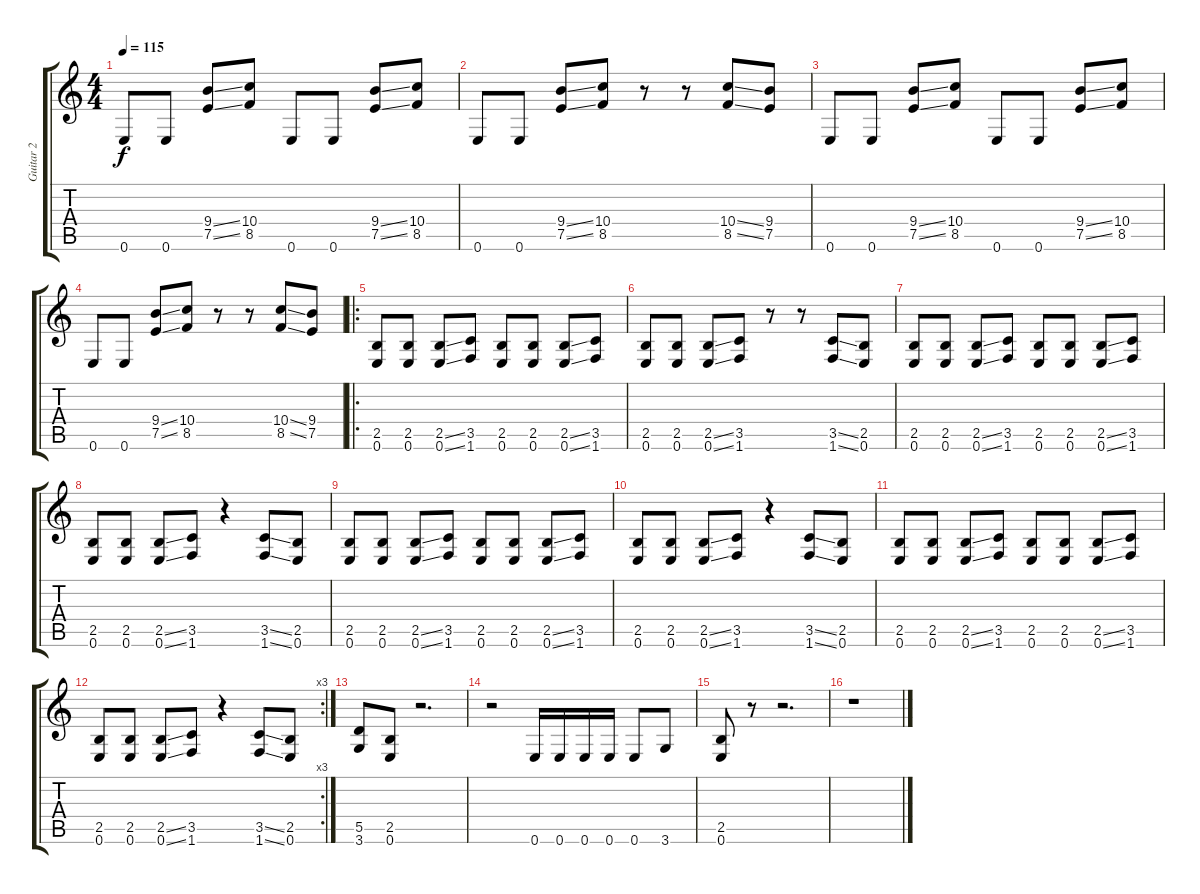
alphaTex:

\track ("Guitar 2" "Guitar 2") {instrument distortionguitar}
\staff {score tabs}
\tuning (E4 B3 G3 D3 A2 E2) {hide}
\ts (4 4)
\tempo 115
\clef g2
\ks c
0.6.8{dy f} 0.6.8 (9.4{ss} 7.5{ss}).8 (10.4 8.5).8 0.6.8 0.6.8 (9.4{ss} 7.5{ss}).8 (10.4 8.5).8 |
0.6.8 0.6.8 (9.4{ss} 7.5{ss}).8 (10.4 8.5).8 r.8 r.8 (10.4{ss} 8.5{ss}).8 (9.4 7.5).8 |
0.6.8 0.6.8 (9.4{ss} 7.5{ss}).8 (10.4 8.5).8 0.6.8 0.6.8 (9.4{ss} 7.5{ss}).8 (10.4 8.5).8 |
0.6.8 0.6.8 (9.4{ss} 7.5{ss}).8 (10.4 8.5).8 r.8 r.8 (10.4{ss} 8.5{ss}).8 (9.4 7.5).8 |
\ro
(2.5 0.6).8 (2.5 0.6).8 (2.5{ss} 0.6{ss}).8 (3.5 1.6).8 (2.5 0.6).8 (2.5 0.6).8 (2.5{ss} 0.6{ss}).8 (3.5 1.6).8 |
(2.5 0.6).8 (2.5 0.6).8 (2.5{ss} 0.6{ss}).8 (3.5 1.6).8 r.8 r.8 (3.5{ss} 1.6{ss}).8 (2.5 0.6).8 |
(2.5 0.6).8 (2.5 0.6).8 (2.5{ss} 0.6{ss}).8 (3.5 1.6).8 (2.5 0.6).8 (2.5 0.6).8 (2.5{ss} 0.6{ss}).8 (3.5 1.6).8 |
(2.5 0.6).8 (2.5 0.6).8 (2.5{ss} 0.6{ss}).8 (3.5 1.6).8 r.4 (3.5{ss} 1.6{ss}).8 (2.5 0.6).8 |
(2.5 0.6).8 (2.5 0.6).8 (2.5{ss} 0.6{ss}).8 (3.5 1.6).8 (2.5 0.6).8 (2.5 0.6).8 (2.5{ss} 0.6{ss}).8 (3.5 1.6).8 |
(2.5 0.6).8 (2.5 0.6).8 (2.5{ss} 0.6{ss}).8 (3.5 1.6).8 r.4 (3.5{ss} 1.6{ss}).8 (2.5 0.6).8 |
(2.5 0.6).8 (2.5 0.6).8 (2.5{ss} 0.6{ss}).8 (3.5 1.6).8 (2.5 0.6).8 (2.5 0.6).8 (2.5{ss} 0.6{ss}).8 (3.5 1.6).8 |
\rc 3
(2.5 0.6).8 (2.5 0.6).8 (2.5{ss} 0.6{ss}).8 (3.5 1.6).8 r.4 (3.5{ss} 1.6{ss}).8 (2.5 0.6).8 |
(5.5 3.6).8 (2.5 0.6).8 r.2{d} |
r.2 0.6.16 0.6.16 0.6.16 0.6.16 0.6.8 3.6.8 |
(2.5 0.6).8 r.8 r.2{d} |
r.1
